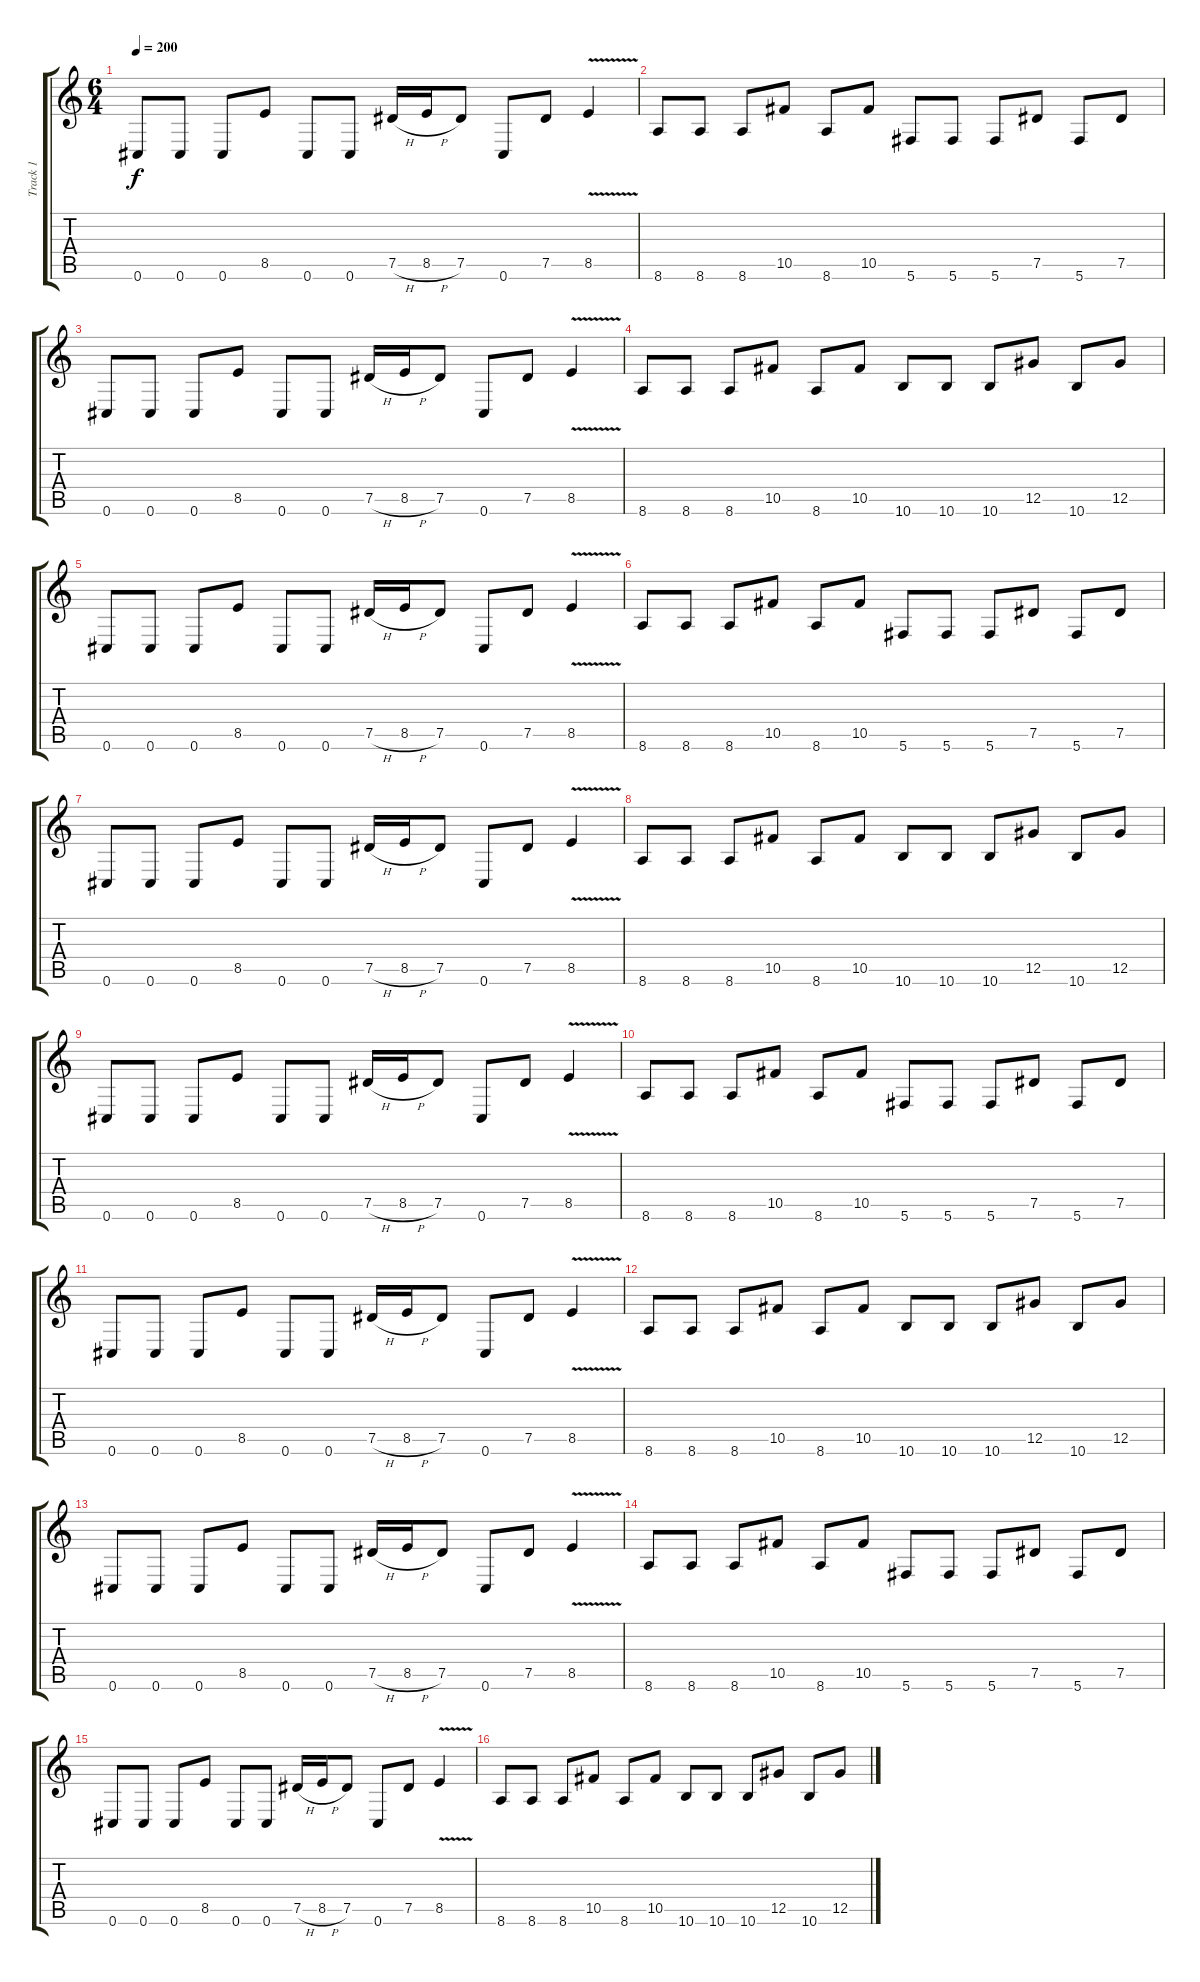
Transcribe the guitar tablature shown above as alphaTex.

\track ("Track 1" "Track 1") {instrument distortionguitar}
\staff {score tabs}
\tuning (Eb4 Bb3 Gb3 Db3 Ab2 Db2) {hide}
\ts (6 4)
\tempo 200
\clef g2
\ks c
0.6.8{dy f} 0.6.8 0.6.8 8.5.8 0.6.8 0.6.8 7.5{h}.16 8.5{h}.16 7.5.8 0.6.8 7.5.8 8.5{v}.4 |
8.6.8 8.6.8 8.6.8 10.5.8 8.6.8 10.5.8 5.6.8 5.6.8 5.6.8 7.5.8 5.6.8 7.5.8 |
0.6.8 0.6.8 0.6.8 8.5.8 0.6.8 0.6.8 7.5{h}.16 8.5{h}.16 7.5.8 0.6.8 7.5.8 8.5{v}.4 |
8.6.8 8.6.8 8.6.8 10.5.8 8.6.8 10.5.8 10.6.8 10.6.8 10.6.8 12.5.8 10.6.8 12.5.8 |
0.6.8 0.6.8 0.6.8 8.5.8 0.6.8 0.6.8 7.5{h}.16 8.5{h}.16 7.5.8 0.6.8 7.5.8 8.5{v}.4 |
8.6.8 8.6.8 8.6.8 10.5.8 8.6.8 10.5.8 5.6.8 5.6.8 5.6.8 7.5.8 5.6.8 7.5.8 |
0.6.8 0.6.8 0.6.8 8.5.8 0.6.8 0.6.8 7.5{h}.16 8.5{h}.16 7.5.8 0.6.8 7.5.8 8.5{v}.4 |
8.6.8 8.6.8 8.6.8 10.5.8 8.6.8 10.5.8 10.6.8 10.6.8 10.6.8 12.5.8 10.6.8 12.5.8 |
0.6.8 0.6.8 0.6.8 8.5.8 0.6.8 0.6.8 7.5{h}.16 8.5{h}.16 7.5.8 0.6.8 7.5.8 8.5{v}.4 |
8.6.8 8.6.8 8.6.8 10.5.8 8.6.8 10.5.8 5.6.8 5.6.8 5.6.8 7.5.8 5.6.8 7.5.8 |
0.6.8 0.6.8 0.6.8 8.5.8 0.6.8 0.6.8 7.5{h}.16 8.5{h}.16 7.5.8 0.6.8 7.5.8 8.5{v}.4 |
8.6.8 8.6.8 8.6.8 10.5.8 8.6.8 10.5.8 10.6.8 10.6.8 10.6.8 12.5.8 10.6.8 12.5.8 |
0.6.8 0.6.8 0.6.8 8.5.8 0.6.8 0.6.8 7.5{h}.16 8.5{h}.16 7.5.8 0.6.8 7.5.8 8.5{v}.4 |
8.6.8 8.6.8 8.6.8 10.5.8 8.6.8 10.5.8 5.6.8 5.6.8 5.6.8 7.5.8 5.6.8 7.5.8 |
0.6.8 0.6.8 0.6.8 8.5.8 0.6.8 0.6.8 7.5{h}.16 8.5{h}.16 7.5.8 0.6.8 7.5.8 8.5{v}.4 |
8.6.8 8.6.8 8.6.8 10.5.8 8.6.8 10.5.8 10.6.8 10.6.8 10.6.8 12.5.8 10.6.8 12.5.8
